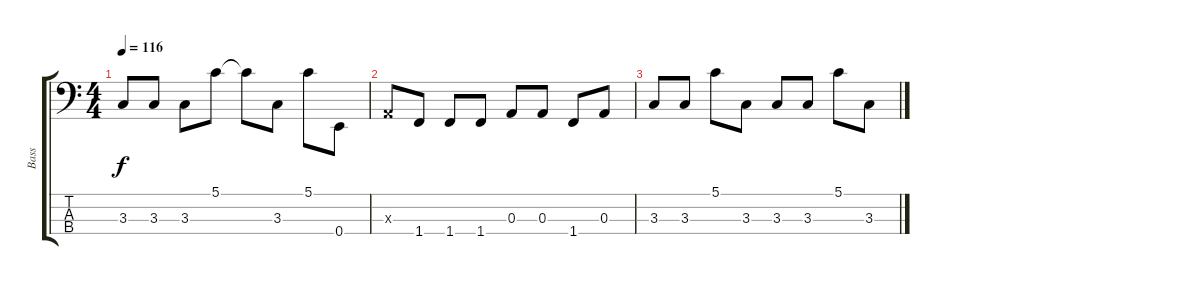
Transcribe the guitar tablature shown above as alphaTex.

\track ("Bass" "Bass") {instrument electricbassfinger}
\staff {score tabs}
\tuning (G2 D2 A1 E1) {hide}
\ts (4 4)
\tempo 116
\clef f4
\ks c
3.3.8{dy f} 3.3.8 3.3.8 5.1.8 5.1{t}.8 3.3.8 5.1.8 0.4.8 |
0.3{x}.8 1.4.8 1.4.8 1.4.8 0.3.8 0.3.8 1.4.8 0.3.8 |
3.3.8{volume 13} 3.3.8{volume 11} 5.1.8{volume 9} 3.3.8{volume 7} 3.3.8{volume 6} 3.3.8{volume 4} 5.1.8{volume 2} 3.3.8{volume 1}
